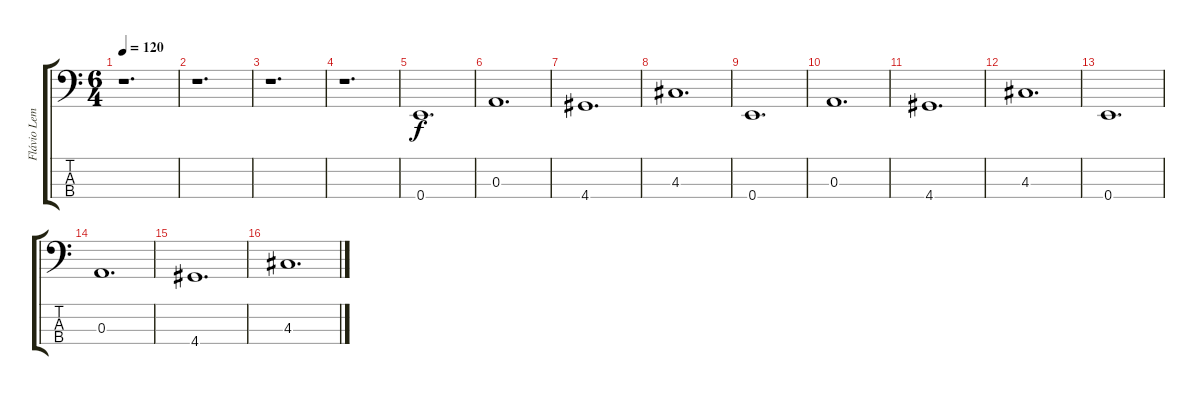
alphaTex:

\track ("Flávio Lemos" "Flávio Lem") {instrument electricbassfinger}
\staff {score tabs}
\tuning (G2 D2 A1 E1) {hide}
\ts (6 4)
\tempo 120
\clef f4
\ks c
r.1{d dy f} |
r.1{d} |
r.1{d} |
r.1{d} |
0.4.1{d} |
0.3.1{d} |
4.4.1{d} |
4.3.1{d} |
0.4.1{d} |
0.3.1{d} |
4.4.1{d} |
4.3.1{d} |
0.4.1{d} |
0.3.1{d} |
4.4.1{d} |
4.3.1{d}
